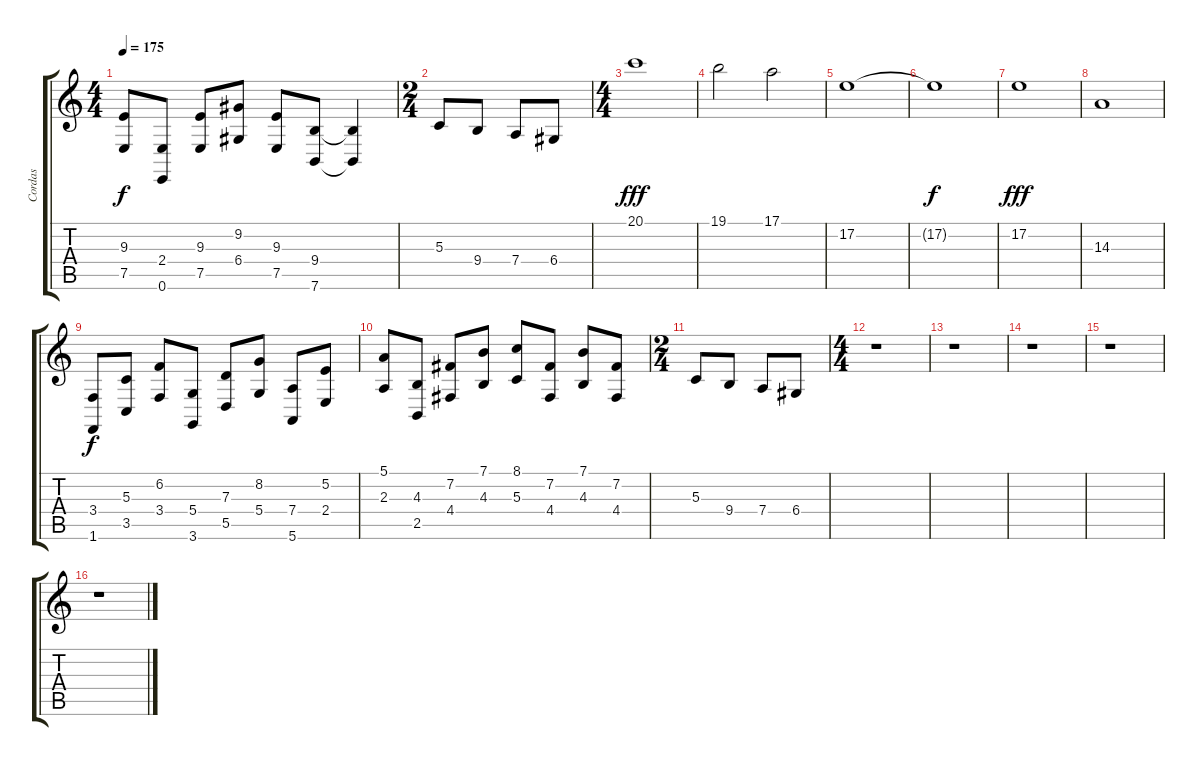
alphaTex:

\track ("Cordas" "Cordas") {instrument stringensemble1}
\staff {score tabs}
\tuning (E4 B3 G3 D3 A2 E2) {hide}
\ts (4 4)
\tempo 175
\clef g2
\ks c
(9.3 7.5).8{dy f} (2.4 0.6).8 (9.3 7.5).8 (9.2 6.4).8 (9.3 7.5).8 (9.4 7.6).8 (9.4{t} 7.6{t}).4 |
\ts (2 4)
5.3.8 9.4.8 7.4.8 6.4.8 |
\ts (4 4)
20.1.1{dy fff} |
19.1.2 17.1.2 |
17.2.1 |
17.2{t}.1{dy f} |
17.2.1{dy fff} |
14.3.1 |
(3.4 1.6).8{dy f} (5.3 3.5).8 (6.2 3.4).8 (5.4 3.6).8 (7.3 5.5).8 (8.2 5.4).8 (7.4 5.6).8 (5.2 2.4).8 |
(5.1 2.3).8 (4.3 2.5).8 (7.2 4.4).8 (7.1 4.3).8 (8.1 5.3).8 (7.2 4.4).8 (7.1 4.3).8 (7.2 4.4).8 |
\ts (2 4)
5.3.8 9.4.8 7.4.8 6.4.8 |
\ts (4 4)
r.1 |
r.1 |
r.1 |
r.1 |
r.1
